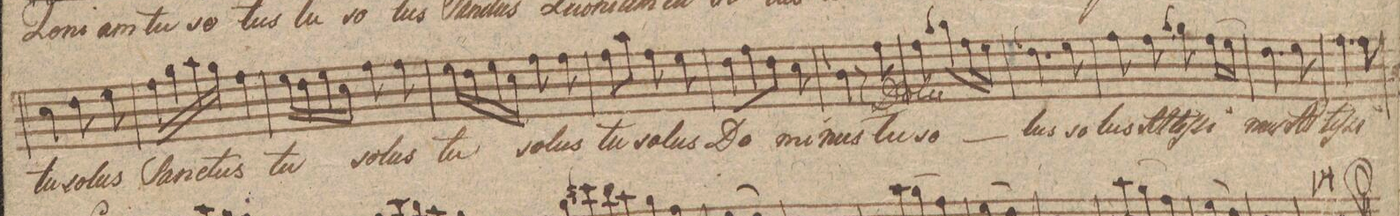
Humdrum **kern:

**kern	**text	**text	**dynam
*I"Canto	*	*	*
*clefC1	*	*	*
*k[f#c#g#]	*	*	*
*met(c)	*	*	*
*M2/4	*	*	*
4a\	tu	.	.
8b\	so-	.	.
8cc#\	-lus	.	.
=222	=222	=222	=222
16dd\LL	San-	.	.
16ee\	.	.	.
16ff#\	.	.	.
16ee\JJ	.	.	.
4dd\	-ctus	.	.
=223	=223	=223	=223
16cc#\LL	tu	.	.
16b\	.	.	.
16cc#\	.	.	.
16a\JJ	.	.	.
8dd\	so-	.	.
8dd\	-lus	.	.
=224	=224	=224	=224
16cc#\LL	tu	.	.
16b\	.	.	.
16cc#\	.	.	.
16a\JJ	.	.	.
8dd\	so-	.	.
8dd\	-lus	.	.
=225	=225	=225	=225
8dd\L	tu	.	.
8ff#\J	.	.	.
8dd\	so-	.	.
8cc#\	-lus	.	.
=226	=226	=226	=226
8b\L	Do-	.	.
8dd\	.	.	.
8b\J	.	.	.
8a\	-mi-	.	.
=227	=227	=227	=227
8qqa/	.	.	.
4g#\	-nus	.	.
8r	.	.	.
8dd\	tu	.	.
=228	=228	=228	=228
4dd\	so-	.	.
8qqff#/	.	.	.
8ee\L	.	.	.
16dd\L	.	.	.
16cc#\JJ	.	.	.
=229	=229	=229	=229
8qqcc#/	.	.	.
4.b\	-lus	.	.
8cc#\	so-	.	.
=230	=230	=230	=230
8dd\	-lus	.	.
8dd\	al-	.	.
8qqff#/	.	.	.
8ee\	-tiſ-	.	.
(16dd\LL	-si-	.	.
16cc#\JJ)	.	.	.
=231	=231	=231	=231
4.b\	-mus	.	.
8cc#\	al-	.	.
=232	=232	=232	=232
4.dd\	-tiſ-	.	.
8dd\	-si-	.	.
=233	=233	=233	=233
*-	*-	*-	*-
